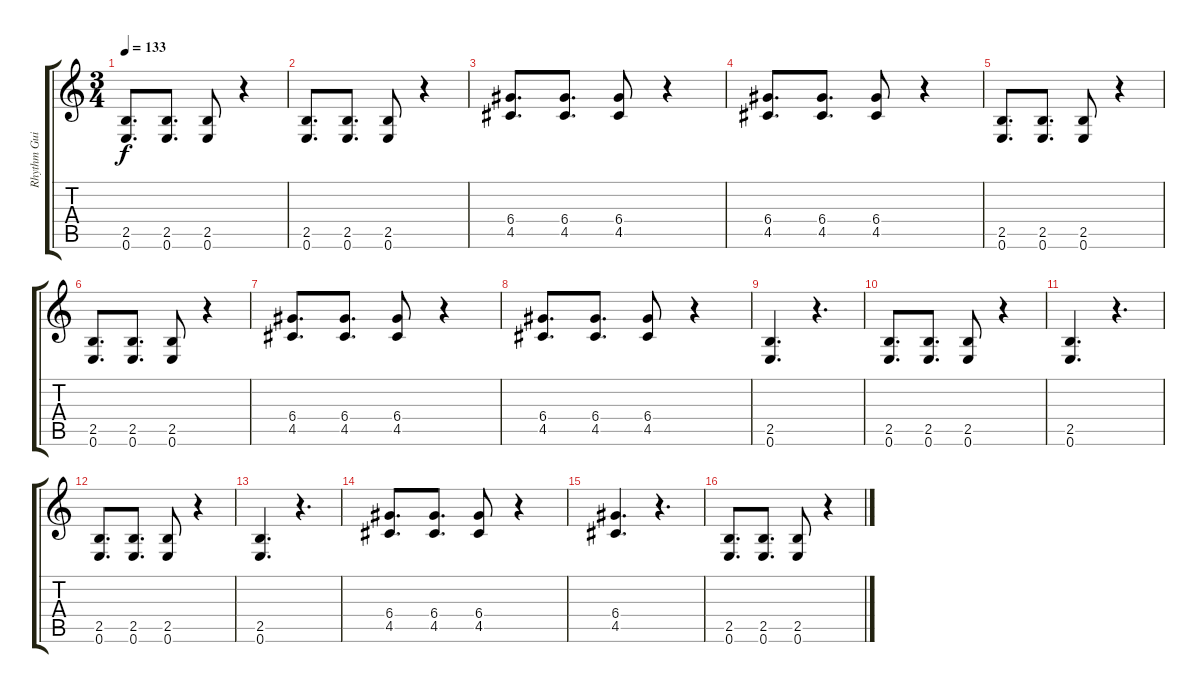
\track ("Rhythm Guitar" "Rhythm Gui") {instrument overdrivenguitar}
\staff {score tabs}
\tuning (E4 B3 G3 D3 A2 E2) {hide}
\ts (3 4)
\tempo 133
\clef g2
\ks c
(2.5 0.6).8{d dy f} (2.5 0.6).8{d} (2.5 0.6).8 r.4 |
(2.5 0.6).8{d} (2.5 0.6).8{d} (2.5 0.6).8 r.4 |
(6.4 4.5).8{d} (6.4 4.5).8{d} (6.4 4.5).8 r.4 |
(6.4 4.5).8{d} (6.4 4.5).8{d} (6.4 4.5).8 r.4 |
(2.5 0.6).8{d} (2.5 0.6).8{d} (2.5 0.6).8 r.4 |
(2.5 0.6).8{d} (2.5 0.6).8{d} (2.5 0.6).8 r.4 |
(6.4 4.5).8{d} (6.4 4.5).8{d} (6.4 4.5).8 r.4 |
(6.4 4.5).8{d} (6.4 4.5).8{d} (6.4 4.5).8 r.4 |
(2.5 0.6).4{d} r.4{d} |
(2.5 0.6).8{d} (2.5 0.6).8{d} (2.5 0.6).8 r.4 |
(2.5 0.6).4{d} r.4{d} |
(2.5 0.6).8{d} (2.5 0.6).8{d} (2.5 0.6).8 r.4 |
(2.5 0.6).4{d} r.4{d} |
(6.4 4.5).8{d} (6.4 4.5).8{d} (6.4 4.5).8 r.4 |
(6.4 4.5).4{d} r.4{d} |
(2.5 0.6).8{d} (2.5 0.6).8{d} (2.5 0.6).8 r.4
